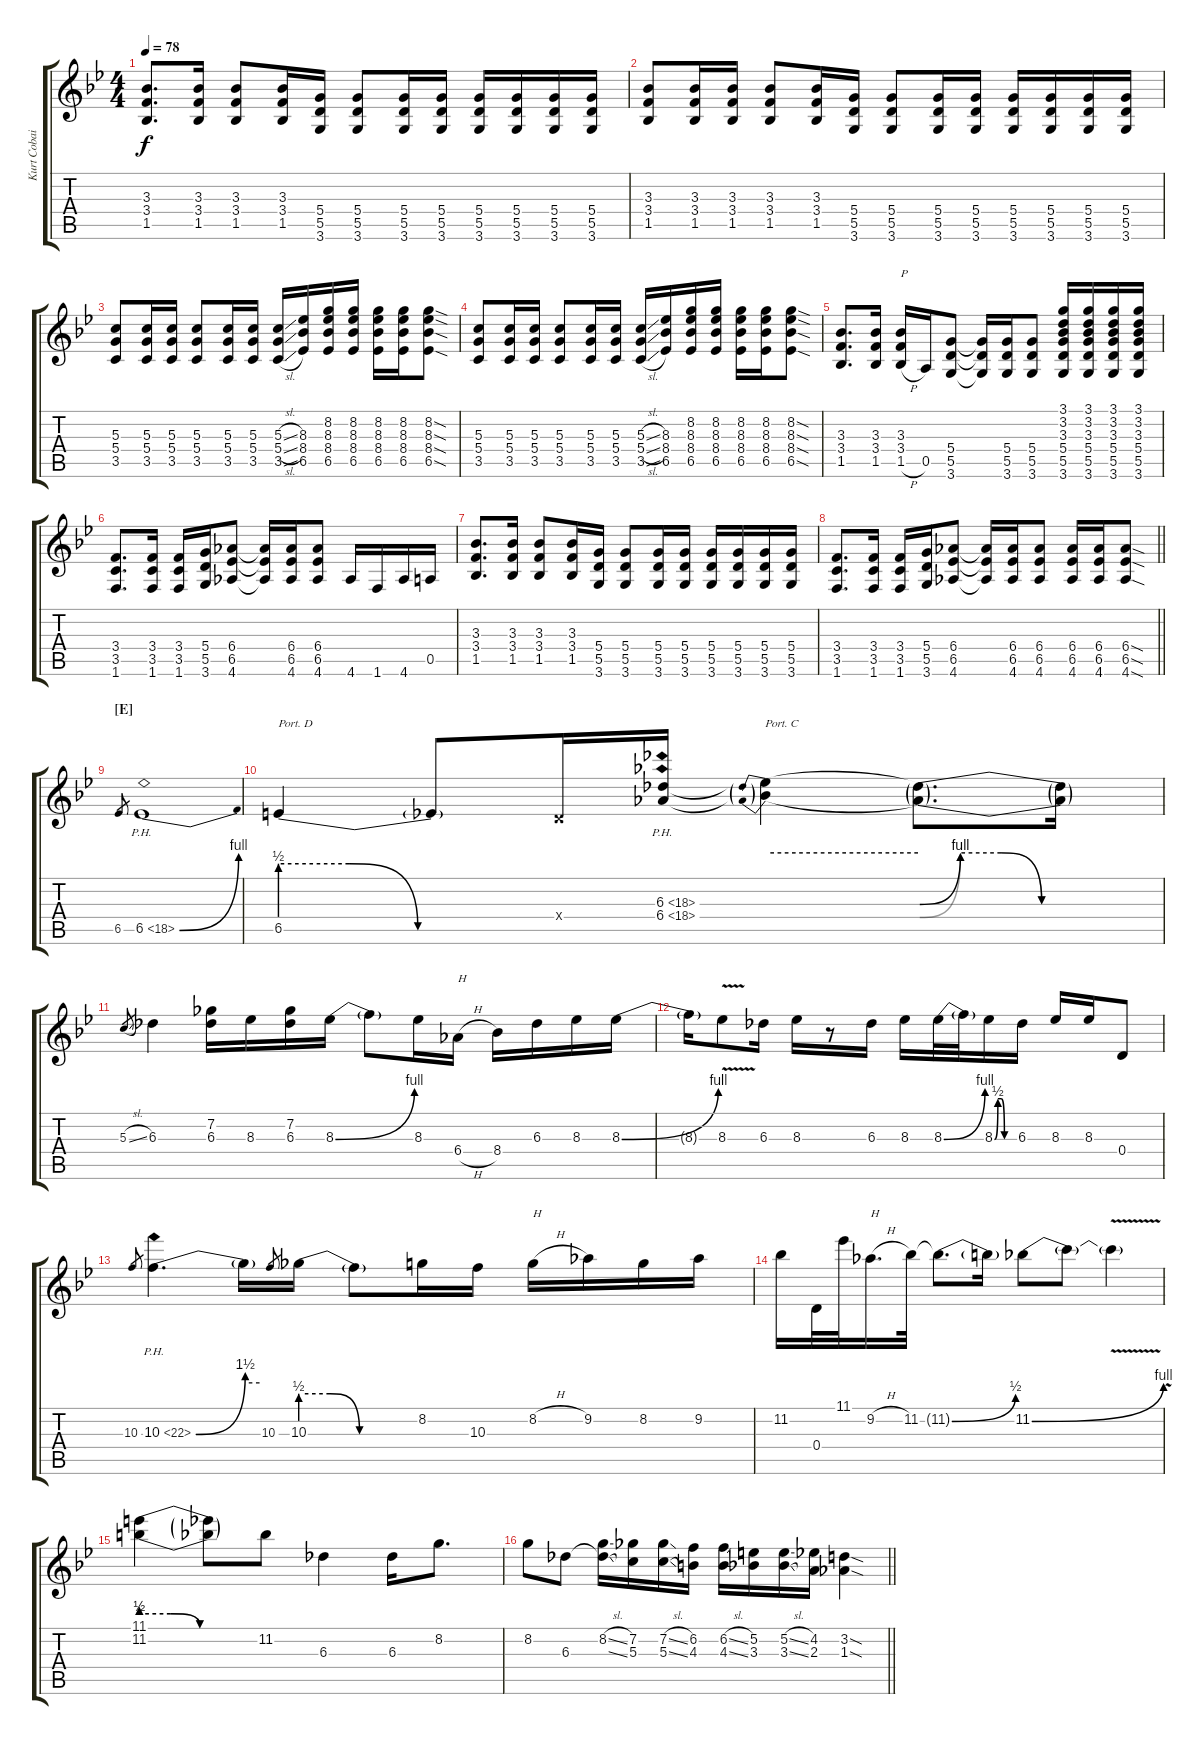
\track ("Kurt Cobain" "Kurt Cobai") {instrument distortionguitar}
\staff {score tabs}
\tuning (E4 B3 G3 D3 A2 E2) {hide}
\ts (4 4)
\tempo 78
\clef g2
\ks bb
(3.3 3.4 1.5).8{d dy f} (3.3 3.4 1.5).16 (3.3 3.4 1.5).8 (3.3 3.4 1.5).16 (5.4 5.5 3.6).16 (5.4 5.5 3.6).8 (5.4 5.5 3.6).16 (5.4 5.5 3.6).16 (5.4 5.5 3.6).16 (5.4 5.5 3.6).16 (5.4 5.5 3.6).16 (5.4 5.5 3.6).16 |
(3.3 3.4 1.5).8 (3.3 3.4 1.5).16 (3.3 3.4 1.5).16 (3.3 3.4 1.5).8 (3.3 3.4 1.5).16 (5.4 5.5 3.6).16 (5.4 5.5 3.6).8 (5.4 5.5 3.6).16 (5.4 5.5 3.6).16 (5.4 5.5 3.6).16 (5.4 5.5 3.6).16 (5.4 5.5 3.6).16 (5.4 5.5 3.6).16 |
(5.3 5.4 3.5).8 (5.3 5.4 3.5).16 (5.3 5.4 3.5).16 (5.3 5.4 3.5).8 (5.3 5.4 3.5).16 (5.3 5.4 3.5).16 (5.3{sl} 5.4{sl} 3.5{sl}).16 (8.3 8.4 6.5).16 (8.2 8.3 8.4 6.5).16 (8.2 8.3 8.4 6.5).16 (8.2 8.3 8.4 6.5).16 (8.2 8.3 8.4 6.5).16 (8.2{sod} 8.3{sod} 8.4{sod} 6.5{sod}).8 |
(5.3 5.4 3.5).8 (5.3 5.4 3.5).16 (5.3 5.4 3.5).16 (5.3 5.4 3.5).8 (5.3 5.4 3.5).16 (5.3 5.4 3.5).16 (5.3{sl} 5.4{sl} 3.5{sl}).16 (8.3 8.4 6.5).16 (8.2 8.3 8.4 6.5).16 (8.2 8.3 8.4 6.5).16 (8.2 8.3 8.4 6.5).16 (8.2 8.3 8.4 6.5).16 (8.2{sod} 8.3{sod} 8.4{sod} 6.5{sod}).8 |
(3.3 3.4 1.5).8{d} (3.3 3.4 1.5).16 (3.3 3.4 1.5{h}).16{txt "P"} 0.5.16 (5.4 5.5 3.6).8 (5.4{t} 5.5{t} 3.6{t}).16 (5.4 5.5 3.6).16 (5.4 5.5 3.6).8 (3.1 3.2 3.3 5.4 5.5 3.6).16 (3.1 3.2 3.3 5.4 5.5 3.6).16 (3.1 3.2 3.3 5.4 5.5 3.6).16 (3.1 3.2 3.3 5.4 5.5 3.6).16 |
(3.4 3.5 1.6).8{d} (3.4 3.5 1.6).16 (3.4 3.5 1.6).16 (5.4 5.5 3.6).16 (6.4 6.5 4.6).8 (6.4{t} 6.5{t} 4.6{t}).16 (6.4 6.5 4.6).16 (6.4 6.5 4.6).8 4.6.16 1.6.16 4.6.16 0.5.16 |
(3.3 3.4 1.5).8{d} (3.3 3.4 1.5).16 (3.3 3.4 1.5).8 (3.3 3.4 1.5).16 (5.4 5.5 3.6).16 (5.4 5.5 3.6).8 (5.4 5.5 3.6).16 (5.4 5.5 3.6).16 (5.4 5.5 3.6).16 (5.4 5.5 3.6).16 (5.4 5.5 3.6).16 (5.4 5.5 3.6).16 |
\barLineRight lightlight
(3.4 3.5 1.6).8{d} (3.4 3.5 1.6).16 (3.4 3.5 1.6).16 (5.4 5.5 3.6).16 (6.4 6.5 4.6).8 (6.4{t} 6.5{t} 4.6{t}).16 (6.4 6.5 4.6).16 (6.4 6.5 4.6).8 (6.4 6.5 4.6).16 (6.4 6.5 4.6).16 (6.4{sod} 6.5{sod} 4.6{sod}).8 |
\section ("" "[E]")
6.5.8{gr} 6.5{be (bend 0 0 60 4) ph 12}.1 |
6.5{be (custom 0 2 15 2 30 0 60 0)}.4{txt "Port. D"} 6.5{t}.8 0.4{x}.16 (6.3{ph 12} 6.4{ph 12}).16 (6.3{be (prebend 0 4 60 4) t} 6.4{be (prebend 0 4 60 4) t}).4{txt "Port. C"} (6.3{be (custom 0 0 10 4 20 4 30 0 60 0) t} 6.4{be (custom 0 0 10 4 20 4 30 0 60 0) t}).8{d} (6.3{t} 6.4{t}).16 |
5.3{sl}.8{gr} 6.3.4 (7.2 6.3).16 8.3.16 (7.2 6.3).16 8.3{be (bend 0 0 60 4)}.16 8.3{t}.8 8.3.16 6.4{h}.16{txt "H"} 8.4.16 6.3.16 8.3.16 8.3{be (bend 0 0 60 4)}.16 |
8.3{t}.16 8.3{v}.8 6.3.16 8.3.16 r.8 6.3.16 8.3.16 8.3{be (bend 0 0 60 4)}.32 8.3{t}.32 8.3{be (custom 0 0 10 2 20 2 30 0 60 0)}.16 6.3.16 8.3.16 8.3.16 0.4.8 |
10.3.8{gr} 10.3{be (bend 0 0 60 6) ph 12}.4{d} 10.3{be (hold 0 4 60 4) t}.16 10.3.8{gr} 10.3{be (custom 0 2 15 2 30 0 60 0)}.16 10.3{t}.8 8.2.16 10.3.16 8.2{h}.16{txt "H"} 9.2.16 8.2.16 9.2.16 |
11.2.16 0.4.32 11.1.32 9.2{h}.16{d txt "H"} 11.2.32 11.2{be (bend 0 0 60 2) t}.8{d} 11.2{t}.16 11.2{be (bend 0 0 60 4)}.8 11.2{t}.8 11.2{v t}.4 |
(11.1{be (custom 0 2 15 2 30 0 60 0)} 11.2{be (custom 0 2 15 2 30 0 60 0)}).4 (11.1{t} 11.2{t}).8 11.2.8 6.3.4 6.3.16 8.2.8{d} |
\barLineRight lightlight
8.2.8 6.3.8 (8.2{sl} 6.3{sl t}).16 (7.2 5.3).16 (7.2{sl} 5.3{sl}).16 (6.2 4.3).16 (6.2{sl} 4.3{sl}).16 (5.2 3.3).16 (5.2{sl} 3.3{sl}).16 (4.2 2.3).16 (3.2{sod} 1.3{sod}).4
